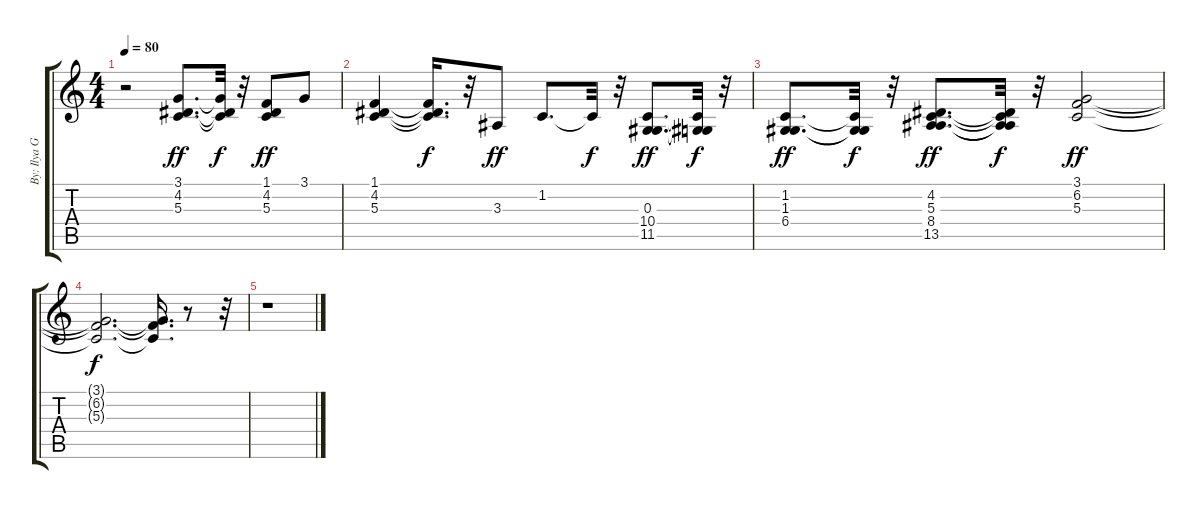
\track ("By: Ilya Gordon" "By: Ilya G") {instrument trombone}
\staff {score tabs}
\tuning (E4 B3 G3 D3 A2 E2) {hide}
\ts (4 4)
\tempo 80
\clef g2
\ks c
r.2{dy f} (3.1 4.2 5.3).8{d dy ff} (3.1{t} 4.2{t} 5.3{t}).32{dy f} r.32 (1.1 4.2 5.3).8{dy ff} 3.1.8 |
(1.1 4.2 5.3).4 (1.1{t} 4.2{t} 5.3{t}).16{d dy f} r.32 3.3.8{dy ff} 1.2.8{d} 1.2{t}.32{dy f} r.32 (0.3 10.4 11.5).8{d dy ff} (0.3{t} 10.4{t} 11.5{t}).32{dy f} r.32 |
(1.2 1.3 6.4).8{d dy ff} (1.2{t} 1.3{t} 6.4{t}).32{dy f} r.32 (4.2 5.3 8.4 13.5).8{d dy ff} (4.2{t} 5.3{t} 8.4{t} 13.5{t}).32{dy f} r.32 (3.1 6.2 5.3).2{dy ff} |
(3.1{t} 6.2{t} 5.3{t}).2{d dy f} (3.1{t} 6.2{t} 5.3{t}).16{d} r.8 r.32 |
r.1
